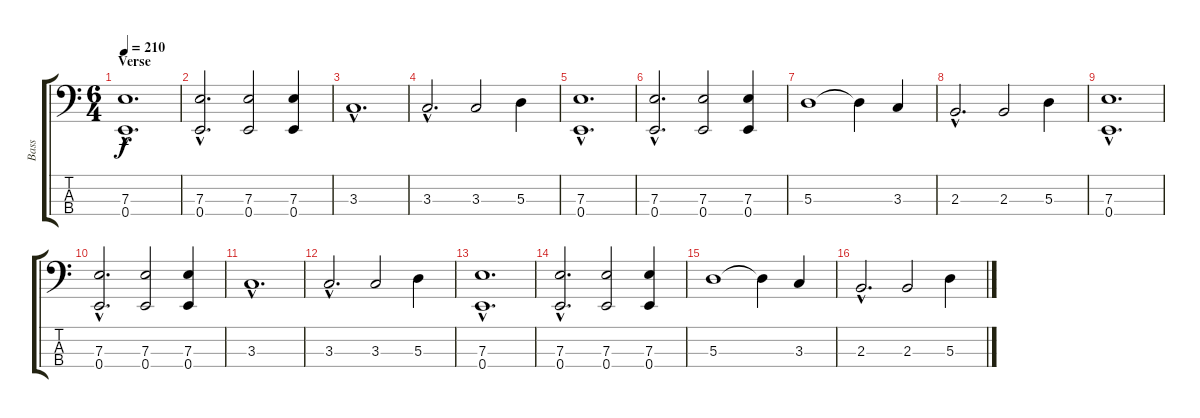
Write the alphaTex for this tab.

\track ("Bass" "Bass") {instrument acousticbass}
\staff {score tabs}
\tuning (G2 D2 A1 E1) {hide}
\ts (6 4)
\section ("" "Verse")
\tempo 210
\clef f4
\ks c
(7.3{hac} 0.4{hac}).1{d dy f} |
(7.3{hac} 0.4{hac}).2{d} (7.3 0.4).2 (7.3 0.4).4 |
3.3{hac}.1{d} |
3.3{hac}.2{d} 3.3.2 5.3.4 |
(7.3{hac} 0.4{hac}).1{d} |
(7.3{hac} 0.4{hac}).2{d} (7.3 0.4).2 (7.3 0.4).4 |
5.3.1 5.3{t}.4 3.3.4 |
2.3{hac}.2{d} 2.3.2 5.3.4 |
(7.3{hac} 0.4{hac}).1{d} |
(7.3{hac} 0.4{hac}).2{d} (7.3 0.4).2 (7.3 0.4).4 |
3.3{hac}.1{d} |
3.3{hac}.2{d} 3.3.2 5.3.4 |
(7.3{hac} 0.4{hac}).1{d} |
(7.3{hac} 0.4{hac}).2{d} (7.3 0.4).2 (7.3 0.4).4 |
5.3.1 5.3{t}.4 3.3.4 |
2.3{hac}.2{d} 2.3.2 5.3.4
